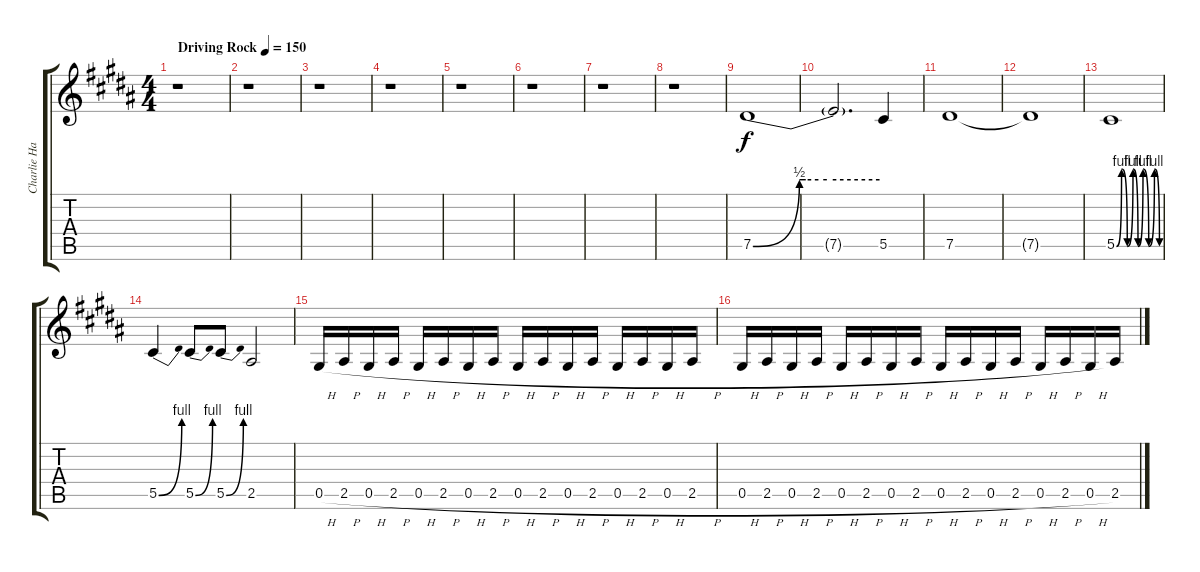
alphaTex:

\track ("Charlie Hargrett Guitar" "Charlie Ha") {instrument overdrivenguitar}
\staff {score tabs}
\tuning (Eb4 Bb3 Gb3 Db3 Ab2 Eb2) {hide}
\ts (4 4)
\tempo (150 "Driving Rock")
\clef g2
\ks b
r.1{dy f instrument overdrivenguitar} |
r.1 |
r.1 |
r.1 |
r.1 |
r.1 |
r.1 |
r.1 |
7.5{be (custom 0 0 22 2 25 2 31 2 35 2 60 2)}.1 |
7.5{t}.2{d} 5.5.4 |
7.5.1 |
7.5{t}.1 |
5.5{be (custom 0 0 7 4 15 0 23 4 30 0 37 4 45 0 53 4 60 0)}.1 |
5.5{be (bend 0 0 60 4)}.4 5.5{be (bend 0 0 60 4)}.8 5.5{be (bend 0 0 60 4)}.8 2.5.2 |
0.5{h}.16 2.5{h}.16 0.5{h}.16 2.5{h}.16 0.5{h}.16 2.5{h}.16 0.5{h}.16 2.5{h}.16 0.5{h}.16 2.5{h}.16 0.5{h}.16 2.5{h}.16 0.5{h}.16 2.5{h}.16 0.5{h}.16 2.5{h}.16 |
0.5{h}.16 2.5{h}.16 0.5{h}.16 2.5{h}.16 0.5{h}.16 2.5{h}.16 0.5{h}.16 2.5{h}.16 0.5{h}.16 2.5{h}.16 0.5{h}.16 2.5{h}.16 0.5{h}.16 2.5{h}.16 0.5{h}.16 2.5{h}.16
